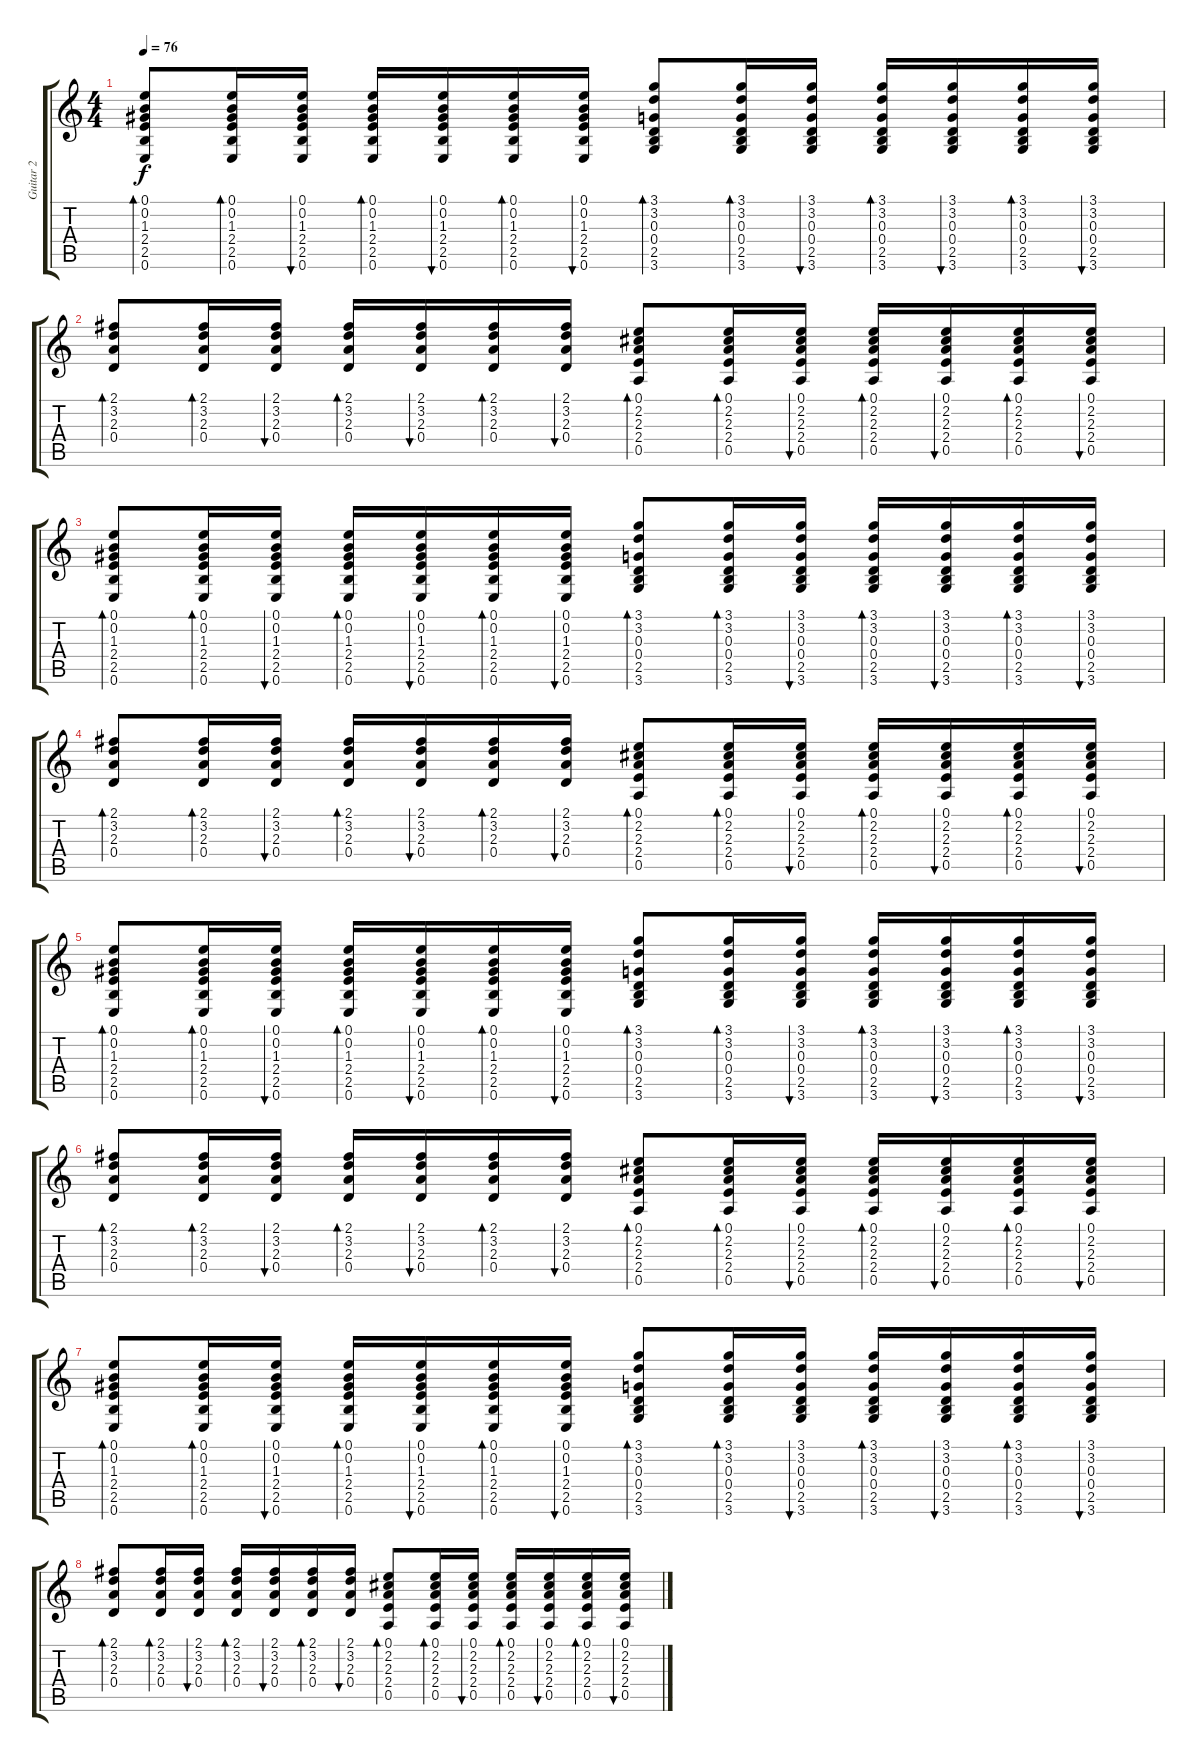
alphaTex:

\track ("Guitar 2" "Guitar 2") {instrument acousticguitarsteel}
\staff {score tabs}
\tuning (E4 B3 G3 D3 A2 E2) {hide}
\ts (4 4)
\tempo 76
\clef g2
\ks c
(0.1 0.2 1.3 2.4 2.5 0.6).8{bd 30 dy f} (0.1 0.2 1.3 2.4 2.5 0.6).16{bd 30} (0.1 0.2 1.3 2.4 2.5 0.6).16{bu 30} (0.1 0.2 1.3 2.4 2.5 0.6).16{bd 30} (0.1 0.2 1.3 2.4 2.5 0.6).16{bu 30} (0.1 0.2 1.3 2.4 2.5 0.6).16{bd 30} (0.1 0.2 1.3 2.4 2.5 0.6).16{bu 30} (3.1 3.2 0.3 0.4 2.5 3.6).8{bd 30} (3.1 3.2 0.3 0.4 2.5 3.6).16{bd 30} (3.1 3.2 0.3 0.4 2.5 3.6).16{bu 30} (3.1 3.2 0.3 0.4 2.5 3.6).16{bd 30} (3.1 3.2 0.3 0.4 2.5 3.6).16{bu 30} (3.1 3.2 0.3 0.4 2.5 3.6).16{bd 30} (3.1 3.2 0.3 0.4 2.5 3.6).16{bu 30} |
(2.1 3.2 2.3 0.4).8{bd 30} (2.1 3.2 2.3 0.4).16{bd 30} (2.1 3.2 2.3 0.4).16{bu 30} (2.1 3.2 2.3 0.4).16{bd 30} (2.1 3.2 2.3 0.4).16{bu 30} (2.1 3.2 2.3 0.4).16{bd 30} (2.1 3.2 2.3 0.4).16{bu 30} (0.1 2.2 2.3 2.4 0.5).8{bd 30} (0.1 2.2 2.3 2.4 0.5).16{bd 30} (0.1 2.2 2.3 2.4 0.5).16{bu 30} (0.1 2.2 2.3 2.4 0.5).16{bd 30} (0.1 2.2 2.3 2.4 0.5).16{bu 30} (0.1 2.2 2.3 2.4 0.5).16{bd 30} (0.1 2.2 2.3 2.4 0.5).16{bu 30} |
(0.1 0.2 1.3 2.4 2.5 0.6).8{bd 30} (0.1 0.2 1.3 2.4 2.5 0.6).16{bd 30} (0.1 0.2 1.3 2.4 2.5 0.6).16{bu 30} (0.1 0.2 1.3 2.4 2.5 0.6).16{bd 30} (0.1 0.2 1.3 2.4 2.5 0.6).16{bu 30} (0.1 0.2 1.3 2.4 2.5 0.6).16{bd 30} (0.1 0.2 1.3 2.4 2.5 0.6).16{bu 30} (3.1 3.2 0.3 0.4 2.5 3.6).8{bd 30} (3.1 3.2 0.3 0.4 2.5 3.6).16{bd 30} (3.1 3.2 0.3 0.4 2.5 3.6).16{bu 30} (3.1 3.2 0.3 0.4 2.5 3.6).16{bd 30} (3.1 3.2 0.3 0.4 2.5 3.6).16{bu 30} (3.1 3.2 0.3 0.4 2.5 3.6).16{bd 30} (3.1 3.2 0.3 0.4 2.5 3.6).16{bu 30} |
(2.1 3.2 2.3 0.4).8{bd 30} (2.1 3.2 2.3 0.4).16{bd 30} (2.1 3.2 2.3 0.4).16{bu 30} (2.1 3.2 2.3 0.4).16{bd 30} (2.1 3.2 2.3 0.4).16{bu 30} (2.1 3.2 2.3 0.4).16{bd 30} (2.1 3.2 2.3 0.4).16{bu 30} (0.1 2.2 2.3 2.4 0.5).8{bd 30} (0.1 2.2 2.3 2.4 0.5).16{bd 30} (0.1 2.2 2.3 2.4 0.5).16{bu 30} (0.1 2.2 2.3 2.4 0.5).16{bd 30} (0.1 2.2 2.3 2.4 0.5).16{bu 30} (0.1 2.2 2.3 2.4 0.5).16{bd 30} (0.1 2.2 2.3 2.4 0.5).16{bu 30} |
(0.1 0.2 1.3 2.4 2.5 0.6).8{bd 30} (0.1 0.2 1.3 2.4 2.5 0.6).16{bd 30} (0.1 0.2 1.3 2.4 2.5 0.6).16{bu 30} (0.1 0.2 1.3 2.4 2.5 0.6).16{bd 30} (0.1 0.2 1.3 2.4 2.5 0.6).16{bu 30} (0.1 0.2 1.3 2.4 2.5 0.6).16{bd 30} (0.1 0.2 1.3 2.4 2.5 0.6).16{bu 30} (3.1 3.2 0.3 0.4 2.5 3.6).8{bd 30} (3.1 3.2 0.3 0.4 2.5 3.6).16{bd 30} (3.1 3.2 0.3 0.4 2.5 3.6).16{bu 30} (3.1 3.2 0.3 0.4 2.5 3.6).16{bd 30} (3.1 3.2 0.3 0.4 2.5 3.6).16{bu 30} (3.1 3.2 0.3 0.4 2.5 3.6).16{bd 30} (3.1 3.2 0.3 0.4 2.5 3.6).16{bu 30} |
(2.1 3.2 2.3 0.4).8{bd 30} (2.1 3.2 2.3 0.4).16{bd 30} (2.1 3.2 2.3 0.4).16{bu 30} (2.1 3.2 2.3 0.4).16{bd 30} (2.1 3.2 2.3 0.4).16{bu 30} (2.1 3.2 2.3 0.4).16{bd 30} (2.1 3.2 2.3 0.4).16{bu 30} (0.1 2.2 2.3 2.4 0.5).8{bd 30} (0.1 2.2 2.3 2.4 0.5).16{bd 30} (0.1 2.2 2.3 2.4 0.5).16{bu 30} (0.1 2.2 2.3 2.4 0.5).16{bd 30} (0.1 2.2 2.3 2.4 0.5).16{bu 30} (0.1 2.2 2.3 2.4 0.5).16{bd 30} (0.1 2.2 2.3 2.4 0.5).16{bu 30} |
(0.1 0.2 1.3 2.4 2.5 0.6).8{bd 30} (0.1 0.2 1.3 2.4 2.5 0.6).16{bd 30} (0.1 0.2 1.3 2.4 2.5 0.6).16{bu 30} (0.1 0.2 1.3 2.4 2.5 0.6).16{bd 30} (0.1 0.2 1.3 2.4 2.5 0.6).16{bu 30} (0.1 0.2 1.3 2.4 2.5 0.6).16{bd 30} (0.1 0.2 1.3 2.4 2.5 0.6).16{bu 30} (3.1 3.2 0.3 0.4 2.5 3.6).8{bd 30} (3.1 3.2 0.3 0.4 2.5 3.6).16{bd 30} (3.1 3.2 0.3 0.4 2.5 3.6).16{bu 30} (3.1 3.2 0.3 0.4 2.5 3.6).16{bd 30} (3.1 3.2 0.3 0.4 2.5 3.6).16{bu 30} (3.1 3.2 0.3 0.4 2.5 3.6).16{bd 30} (3.1 3.2 0.3 0.4 2.5 3.6).16{bu 30} |
(2.1 3.2 2.3 0.4).8{bd 30} (2.1 3.2 2.3 0.4).16{bd 30} (2.1 3.2 2.3 0.4).16{bu 30} (2.1 3.2 2.3 0.4).16{bd 30} (2.1 3.2 2.3 0.4).16{bu 30} (2.1 3.2 2.3 0.4).16{bd 30} (2.1 3.2 2.3 0.4).16{bu 30} (0.1 2.2 2.3 2.4 0.5).8{bd 30} (0.1 2.2 2.3 2.4 0.5).16{bd 30} (0.1 2.2 2.3 2.4 0.5).16{bu 30} (0.1 2.2 2.3 2.4 0.5).16{bd 30} (0.1 2.2 2.3 2.4 0.5).16{bu 30} (0.1 2.2 2.3 2.4 0.5).16{bd 30} (0.1 2.2 2.3 2.4 0.5).16{bu 30}
